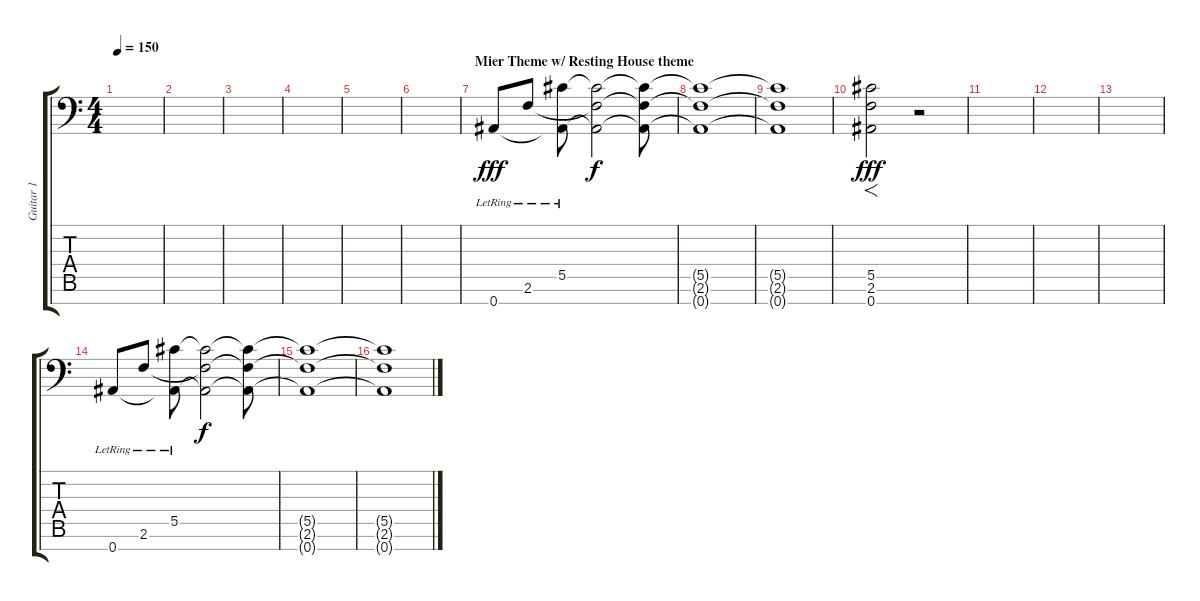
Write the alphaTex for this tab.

\track ("Guitar 1" "Guitar 1") {instrument distortionguitar}
\staff {score tabs}
\tuning (Eb4 Bb3 Gb3 Db3 Ab2 Eb2 Bb1) {hide}
\ts (4 4)
\tempo 150
\clef f4
\ks c
|
|
|
|
|
|
\section ("" "Mier Theme w/ Resting House theme")
0.7{lr}.8{dy fff volume 16 instrument electricguitarclean} 2.6{lr}.8 (5.5{lr} 0.7{t}).8 (5.5{t} 2.6{t} 0.7{t}).2{dy f} (5.5{t} 2.6{t} 0.7{t}).8 |
(5.5{t} 2.6{t} 0.7{t}).1 |
(5.5{t} 2.6{t} 0.7{t}).1 |
(5.5 2.6 0.7).2{f dy fff} r.2 |
|
|
|
0.7{lr}.8 2.6{lr}.8 (5.5{lr} 0.7{t}).8 (5.5{t} 2.6{t} 0.7{t}).2{dy f} (5.5{t} 2.6{t} 0.7{t}).8 |
(5.5{t} 2.6{t} 0.7{t}).1 |
(5.5{t} 2.6{t} 0.7{t}).1
